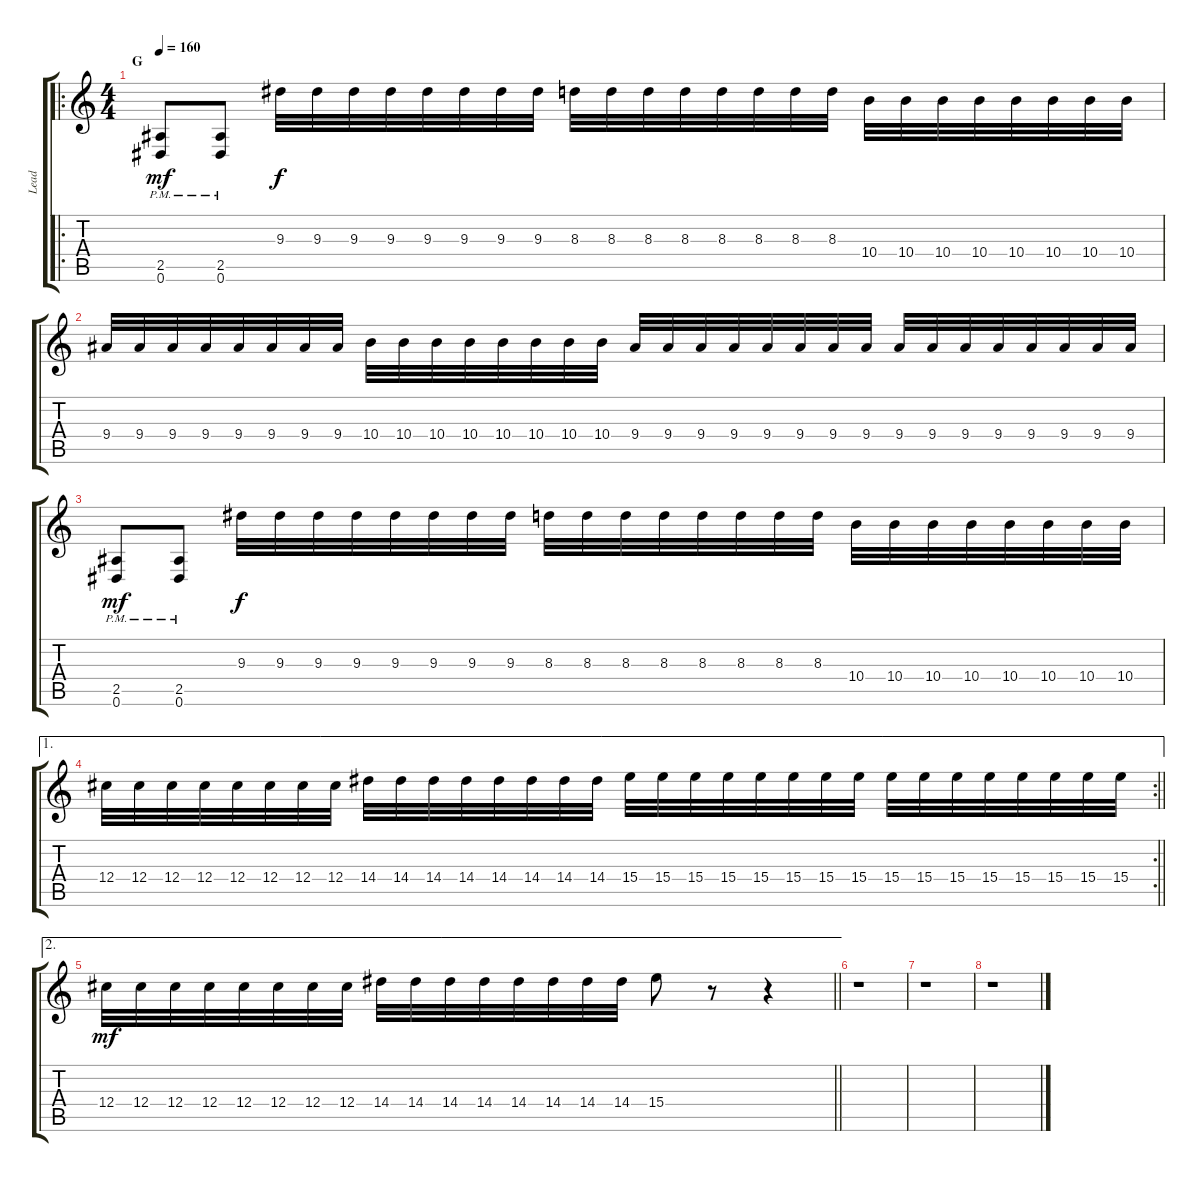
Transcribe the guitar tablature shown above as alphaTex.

\track ("Lead" "Lead") {instrument overdrivenguitar}
\staff {score tabs}
\tuning (Eb4 Bb3 Gb3 Db3 Ab2 Eb2) {hide}
\ro
\ts (4 4)
\section ("" "G")
\tempo 160
\clef g2
\ks c
(2.5{pm} 0.6{pm}).8{dy mf} (2.5{pm} 0.6{pm}).8 9.3.32{dy f} 9.3.32 9.3.32 9.3.32 9.3.32 9.3.32 9.3.32 9.3.32 8.3.32 8.3.32 8.3.32 8.3.32 8.3.32 8.3.32 8.3.32 8.3.32 10.4.32 10.4.32 10.4.32 10.4.32 10.4.32 10.4.32 10.4.32 10.4.32 |
9.4.32 9.4.32 9.4.32 9.4.32 9.4.32 9.4.32 9.4.32 9.4.32 10.4.32 10.4.32 10.4.32 10.4.32 10.4.32 10.4.32 10.4.32 10.4.32 9.4.32 9.4.32 9.4.32 9.4.32 9.4.32 9.4.32 9.4.32 9.4.32 9.4.32 9.4.32 9.4.32 9.4.32 9.4.32 9.4.32 9.4.32 9.4.32 |
(2.5{pm} 0.6{pm}).8{dy mf} (2.5{pm} 0.6{pm}).8 9.3.32{dy f} 9.3.32 9.3.32 9.3.32 9.3.32 9.3.32 9.3.32 9.3.32 8.3.32 8.3.32 8.3.32 8.3.32 8.3.32 8.3.32 8.3.32 8.3.32 10.4.32 10.4.32 10.4.32 10.4.32 10.4.32 10.4.32 10.4.32 10.4.32 |
\ae 1
\rc 2
\barLineRight lightlight
12.4.32 12.4.32 12.4.32 12.4.32 12.4.32 12.4.32 12.4.32 12.4.32 14.4.32 14.4.32 14.4.32 14.4.32 14.4.32 14.4.32 14.4.32 14.4.32 15.4.32 15.4.32 15.4.32 15.4.32 15.4.32 15.4.32 15.4.32 15.4.32 15.4.32 15.4.32 15.4.32 15.4.32 15.4.32 15.4.32 15.4.32 15.4.32 |
\ae 2
\barLineRight lightlight
12.4.32{dy mf} 12.4.32 12.4.32 12.4.32 12.4.32 12.4.32 12.4.32 12.4.32 14.4.32 14.4.32 14.4.32 14.4.32 14.4.32 14.4.32 14.4.32 14.4.32 15.4.8 r.8 r.4 |
r.1 |
r.1 |
r.1
